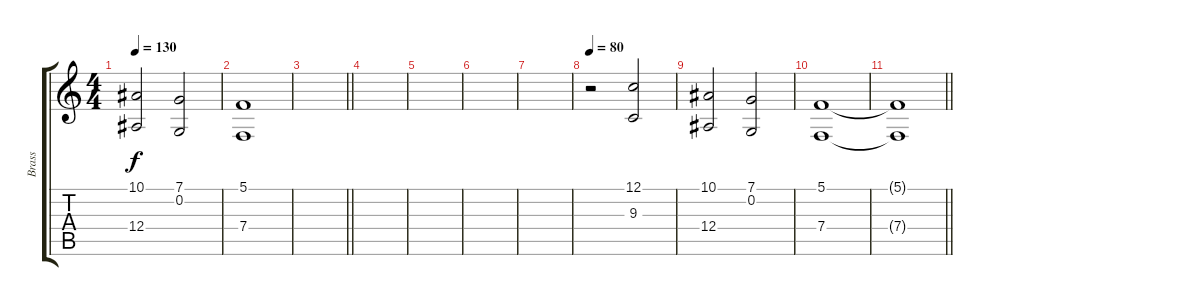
\track ("Brass" "Brass") {instrument brasssection}
\staff {score tabs}
\tuning (C4 G3 Eb3 Bb2 F2 C2) {hide}
\ts (4 4)
\tempo 130
\clef g2
\ks c
(10.1 12.4).2{dy f} (7.1 0.2).2 |
(5.1 7.4).1 |
\barLineRight lightlight
|
|
|
|
|
\tempo 80
r.2 (12.1 9.3).2 |
(10.1 12.4).2 (7.1 0.2).2 |
(5.1 7.4).1 |
\barLineRight lightlight
(5.1{t} 7.4{t}).1
